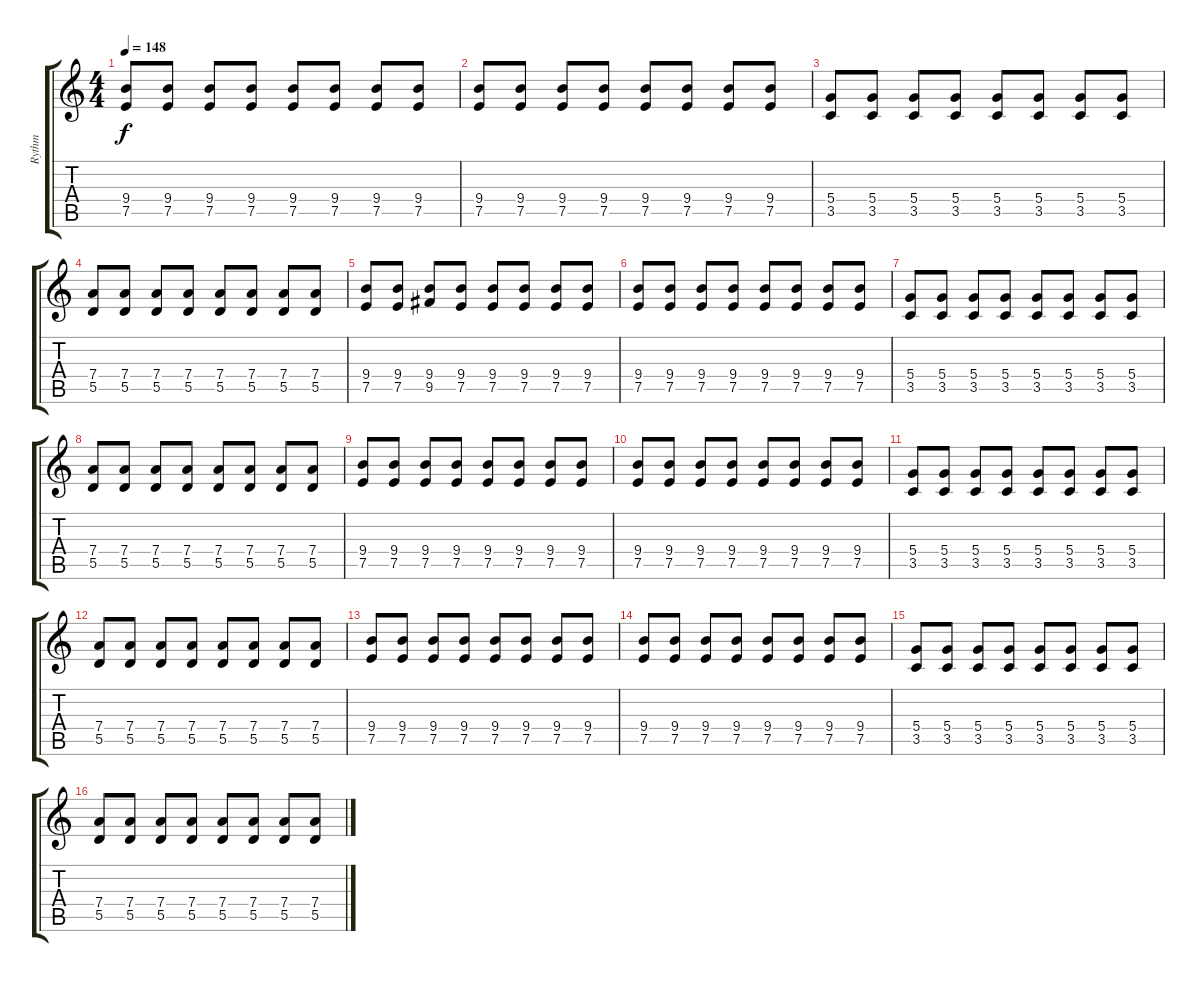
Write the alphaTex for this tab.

\track ("Rythm" "Rythm") {instrument distortionguitar}
\staff {score tabs}
\tuning (E4 B3 G3 D3 A2 E2) {hide}
\ts (4 4)
\tempo 148
\clef g2
\ks c
(9.4 7.5).8{dy f} (9.4 7.5).8 (9.4 7.5).8 (9.4 7.5).8 (9.4 7.5).8 (9.4 7.5).8 (9.4 7.5).8 (9.4 7.5).8 |
(9.4 7.5).8 (9.4 7.5).8 (9.4 7.5).8 (9.4 7.5).8 (9.4 7.5).8 (9.4 7.5).8 (9.4 7.5).8 (9.4 7.5).8 |
(5.4 3.5).8 (5.4 3.5).8 (5.4 3.5).8 (5.4 3.5).8 (5.4 3.5).8 (5.4 3.5).8 (5.4 3.5).8 (5.4 3.5).8 |
(7.4 5.5).8 (7.4 5.5).8 (7.4 5.5).8 (7.4 5.5).8 (7.4 5.5).8 (7.4 5.5).8 (7.4 5.5).8 (7.4 5.5).8 |
(9.4 7.5).8 (9.4 7.5).8 (9.4 9.5).8 (9.4 7.5).8 (9.4 7.5).8 (9.4 7.5).8 (9.4 7.5).8 (9.4 7.5).8 |
(9.4 7.5).8 (9.4 7.5).8 (9.4 7.5).8 (9.4 7.5).8 (9.4 7.5).8 (9.4 7.5).8 (9.4 7.5).8 (9.4 7.5).8 |
(5.4 3.5).8 (5.4 3.5).8 (5.4 3.5).8 (5.4 3.5).8 (5.4 3.5).8 (5.4 3.5).8 (5.4 3.5).8 (5.4 3.5).8 |
(7.4 5.5).8 (7.4 5.5).8 (7.4 5.5).8 (7.4 5.5).8 (7.4 5.5).8 (7.4 5.5).8 (7.4 5.5).8 (7.4 5.5).8 |
(9.4 7.5).8 (9.4 7.5).8 (9.4 7.5).8 (9.4 7.5).8 (9.4 7.5).8 (9.4 7.5).8 (9.4 7.5).8 (9.4 7.5).8 |
(9.4 7.5).8 (9.4 7.5).8 (9.4 7.5).8 (9.4 7.5).8 (9.4 7.5).8 (9.4 7.5).8 (9.4 7.5).8 (9.4 7.5).8 |
(5.4 3.5).8 (5.4 3.5).8 (5.4 3.5).8 (5.4 3.5).8 (5.4 3.5).8 (5.4 3.5).8 (5.4 3.5).8 (5.4 3.5).8 |
(7.4 5.5).8 (7.4 5.5).8 (7.4 5.5).8 (7.4 5.5).8 (7.4 5.5).8 (7.4 5.5).8 (7.4 5.5).8 (7.4 5.5).8 |
(9.4 7.5).8 (9.4 7.5).8 (9.4 7.5).8 (9.4 7.5).8 (9.4 7.5).8 (9.4 7.5).8 (9.4 7.5).8 (9.4 7.5).8 |
(9.4 7.5).8 (9.4 7.5).8 (9.4 7.5).8 (9.4 7.5).8 (9.4 7.5).8 (9.4 7.5).8 (9.4 7.5).8 (9.4 7.5).8 |
(5.4 3.5).8 (5.4 3.5).8 (5.4 3.5).8 (5.4 3.5).8 (5.4 3.5).8 (5.4 3.5).8 (5.4 3.5).8 (5.4 3.5).8 |
(7.4 5.5).8 (7.4 5.5).8 (7.4 5.5).8 (7.4 5.5).8 (7.4 5.5).8 (7.4 5.5).8 (7.4 5.5).8 (7.4 5.5).8
